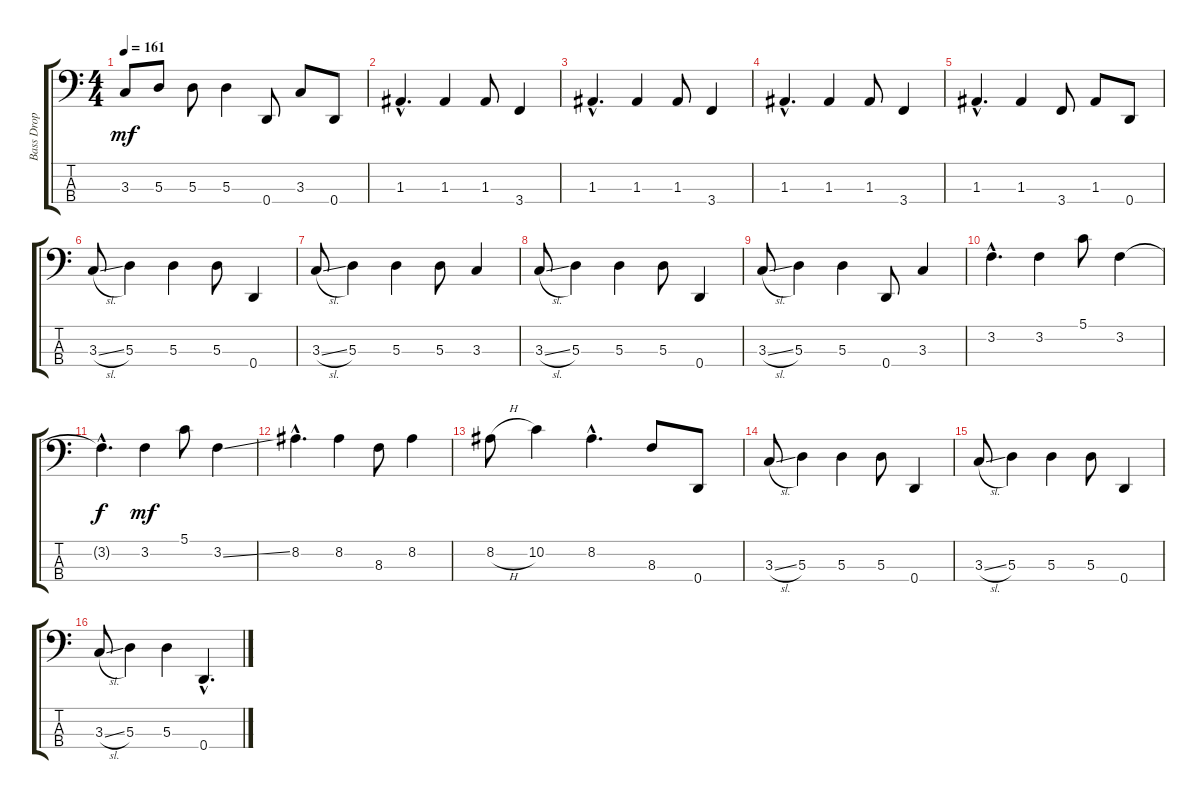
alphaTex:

\track ("Bass Drop D" "Bass Drop ") {instrument electricbassfinger}
\staff {score tabs}
\tuning (G2 D2 A1 D1) {hide}
\ts (4 4)
\tempo 161
\clef f4
\ks c
3.3.8{dy mf} 5.3.8 5.3.8 5.3.4 0.4.8 3.3.8 0.4.8 |
1.3{hac}.4{d} 1.3.4 1.3.8 3.4.4 |
1.3{hac}.4{d} 1.3.4 1.3.8 3.4.4 |
1.3{hac}.4{d} 1.3.4 1.3.8 3.4.4 |
1.3{hac}.4{d} 1.3.4 3.4.8 1.3.8 0.4.8 |
3.3{sl}.8 5.3.4 5.3.4 5.3.8 0.4.4 |
3.3{sl}.8 5.3.4 5.3.4 5.3.8 3.3.4 |
3.3{sl}.8 5.3.4 5.3.4 5.3.8 0.4.4 |
3.3{sl}.8 5.3.4 5.3.4 0.4.8 3.3.4 |
3.2{hac}.4{d} 3.2.4 5.1.8 3.2.4 |
3.2{hac t}.4{d dy f} 3.2.4{dy mf} 5.1.8 3.2{ss}.4 |
8.2{hac}.4{d} 8.2.4 8.3.8 8.2.4 |
8.2{h}.8 10.2.4 8.2{hac}.4{d} 8.3.8 0.4.8 |
3.3{sl}.8 5.3.4 5.3.4 5.3.8 0.4.4 |
3.3{sl}.8 5.3.4 5.3.4 5.3.8 0.4.4 |
3.3{sl}.8 5.3.4 5.3.4 0.4{hac}.4{d}
